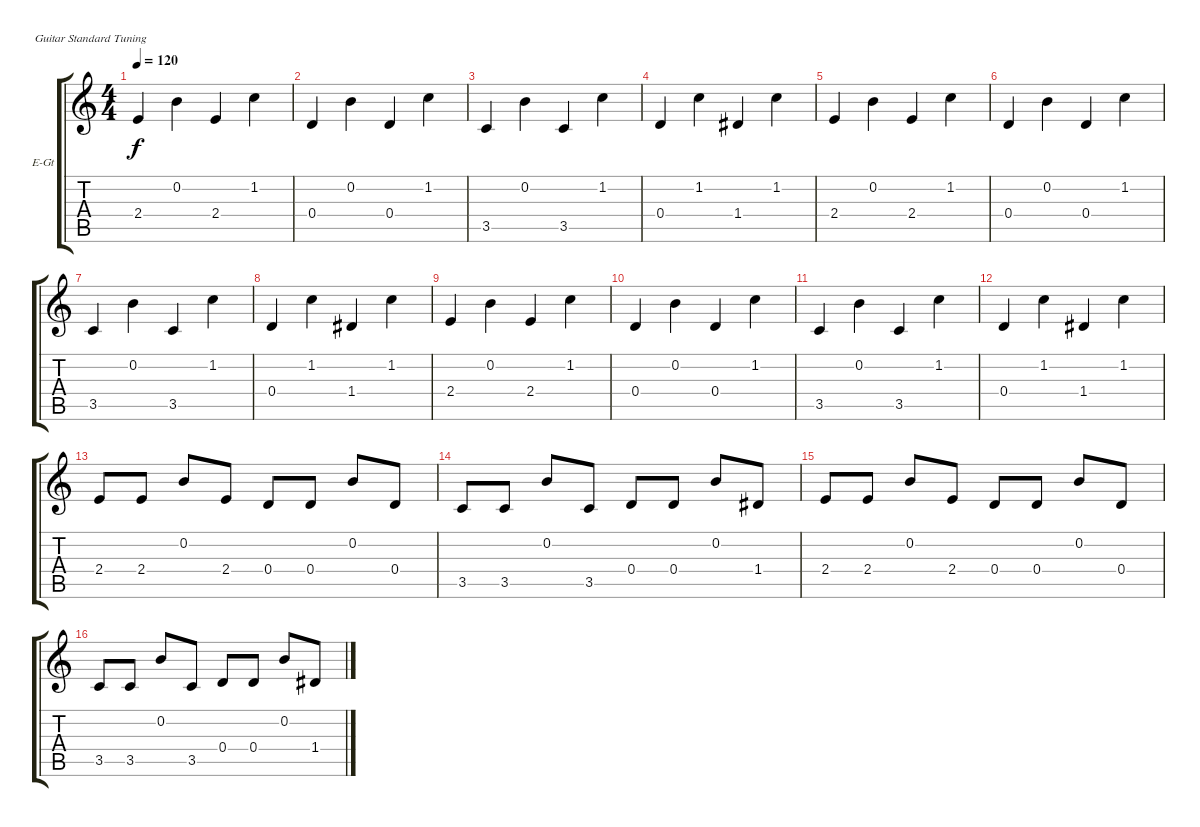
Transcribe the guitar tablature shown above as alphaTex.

\defaultSystemsLayout 4
\bracketExtendMode groupsimilarinstruments
\firstSystemTrackNameOrientation horizontal
\otherSystemsTrackNameOrientation horizontal
\track ("Electric Guitar" "E-Gt") {mute instrument overdrivenguitar}
\staff {score tabs}
\tuning (E4 B3 G3 D3 A2 E2)
\ts (4 4)
\tempo 120
\clef g2
\scale
0.333333
\ks c
2.4.4{dy f} 0.2.4 2.4.4 1.2.4 |
\scale
0.333333 0.4.4 0.2.4 0.4.4 1.2.4 |
\scale
0.333333 3.5.4 0.2.4 3.5.4 1.2.4 |
\scale
0.333333 0.4.4 1.2.4 1.4.4 1.2.4 |
\scale
0.333333 2.4.4 0.2.4 2.4.4 1.2.4 |
\scale
0.333333 0.4.4 0.2.4 0.4.4 1.2.4 |
\scale
0.333333 3.5.4 0.2.4 3.5.4 1.2.4 |
\scale
0.333333 0.4.4 1.2.4 1.4.4 1.2.4 |
\scale
0.333333 2.4.4 0.2.4 2.4.4 1.2.4 |
\scale
0.333333 0.4.4 0.2.4 0.4.4 1.2.4 |
\scale
0.333333 3.5.4 0.2.4 3.5.4 1.2.4 |
\scale
0.333333 0.4.4 1.2.4 1.4.4 1.2.4 |
\scale
0.333333 2.4.8 2.4.8 0.2.8 2.4.8 0.4.8 0.4.8 0.2.8 0.4.8 |
\scale
0.333333 3.5.8 3.5.8 0.2.8 3.5.8 0.4.8 0.4.8 0.2.8 1.4.8 |
\scale
0.333333 2.4.8 2.4.8 0.2.8 2.4.8 0.4.8 0.4.8 0.2.8 0.4.8 |
\scale
0.333333 3.5.8 3.5.8 0.2.8 3.5.8 0.4.8 0.4.8 0.2.8 1.4.8
